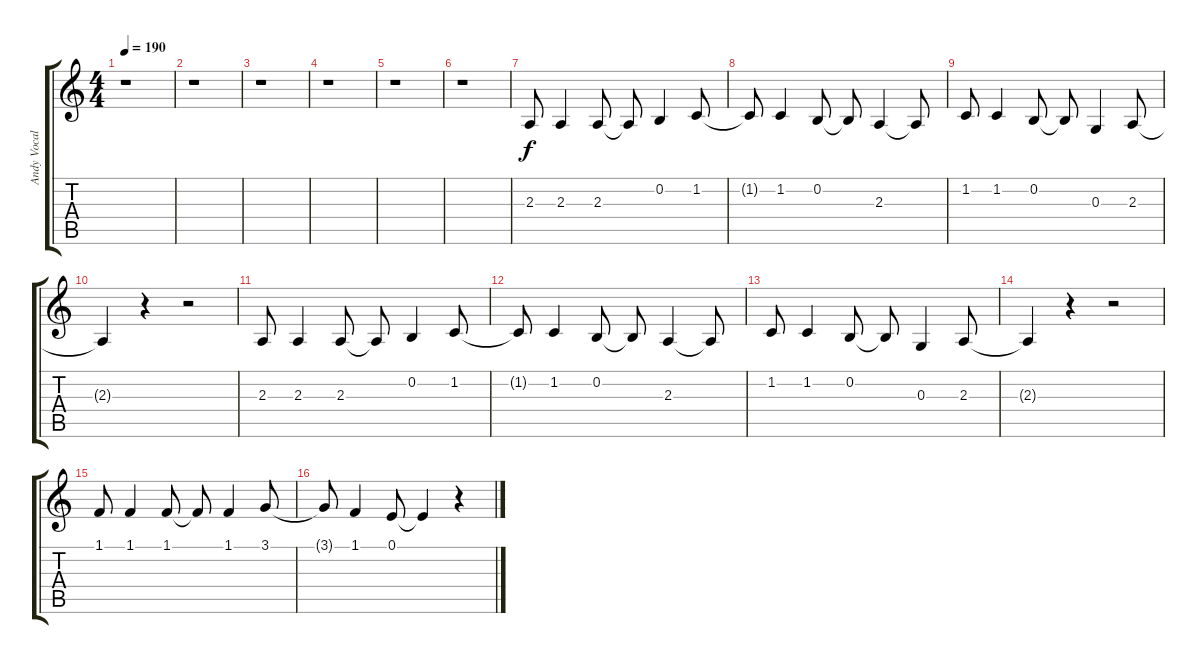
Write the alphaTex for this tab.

\track ("Andy Vocal" "Andy Vocal") {instrument lead6voice}
\staff {score tabs}
\tuning (E4 B3 G3 D3 A2 E2) {hide}
\ts (4 4)
\tempo 190
\clef g2
\ks c
r.1{dy f} |
r.1 |
r.1 |
r.1 |
r.1 |
r.1 |
2.3.8 2.3.4 2.3.8 2.3{t}.8 0.2.4 1.2.8 |
1.2{t}.8 1.2.4 0.2.8 0.2{t}.8 2.3.4 2.3{t}.8 |
1.2.8 1.2.4 0.2.8 0.2{t}.8 0.3.4 2.3.8 |
2.3{t}.4 r.4 r.2 |
2.3.8 2.3.4 2.3.8 2.3{t}.8 0.2.4 1.2.8 |
1.2{t}.8 1.2.4 0.2.8 0.2{t}.8 2.3.4 2.3{t}.8 |
1.2.8 1.2.4 0.2.8 0.2{t}.8 0.3.4 2.3.8 |
2.3{t}.4 r.4 r.2 |
1.1.8 1.1.4 1.1.8 1.1{t}.8 1.1.4 3.1.8 |
3.1{t}.8 1.1.4 0.1.8 0.1{t}.4 r.4
